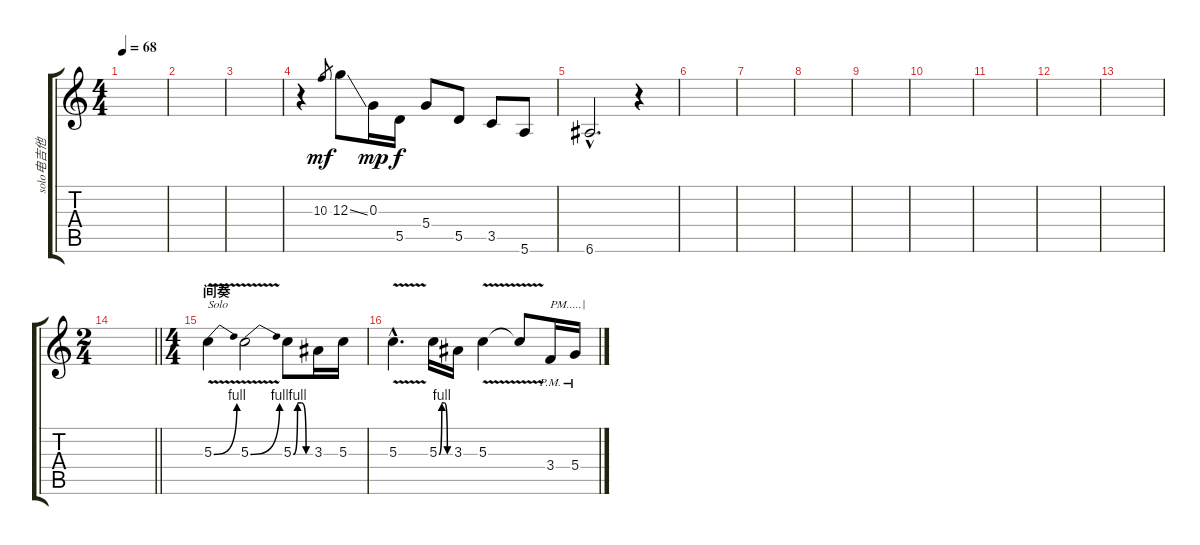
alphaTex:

\track ("solo电吉他" "solo电吉他") {instrument overdrivenguitar}
\staff {score tabs}
\tuning (E4 B3 G3 D3 A2 E2) {hide}
\ts (4 4)
\tempo 68
\clef g2
\ks c
|
|
|
r.4 10.3.8{gr dy mf} 12.3{ss}.8 0.3.16{dy mp} 5.5.16{dy f} 5.4.8 5.5.8 3.5.8 5.6.8 |
6.6{hac}.2{d} r.4 |
|
|
|
|
|
|
|
|
\ts (2 4)
\barLineRight lightlight
|
\ts (4 4)
\section ("" "间奏")
5.3{be (bend 0 0 60 4) v}.4{txt "Solo"} 5.3{be (bend 0 0 60 4) v}.2 5.3{be (custom 0 0 15 4 30 4 45 0 60 0)}.8 3.3.16 5.3.16 |
5.3{v hac}.4{d} 5.3{be (custom 0 0 15 4 30 4 45 0 60 0)}.16 3.3.16 5.3{v}.4 5.3{t}.8 3.4{pm}.16{txt "PM.....|"} 5.4{pm}.16
